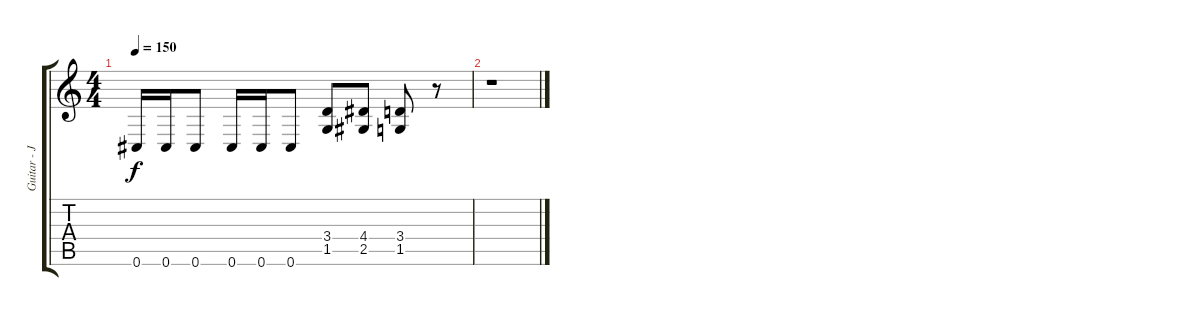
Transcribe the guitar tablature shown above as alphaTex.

\track ("Guitar - John" "Guitar - J") {instrument overdrivenguitar}
\staff {score tabs}
\tuning (Db4 Ab3 E3 B2 Gb2 Db2) {hide}
\ts (4 4)
\tempo 150
\clef g2
\ks c
0.6.16{dy f} 0.6.16 0.6.8 0.6.16 0.6.16 0.6.8 (3.4 1.5).8 (4.4 2.5).8 (3.4 1.5).8 r.8 |
r.1
